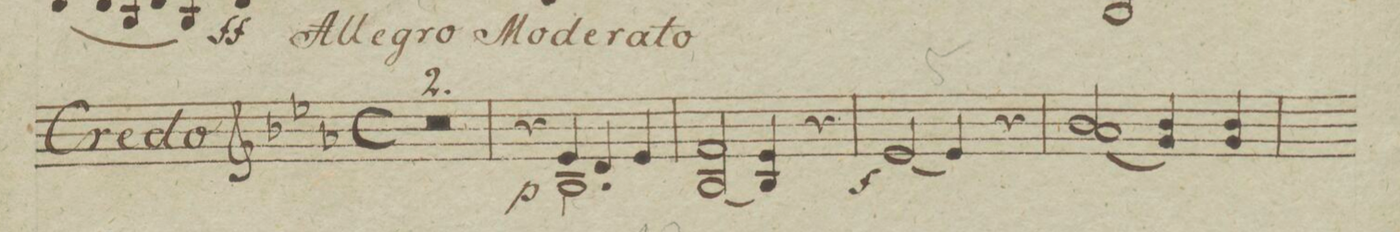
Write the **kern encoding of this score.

**kern	**dynam
*I"Violino Secondo.	*
*clefG2	*
*k[b-e-a-]	*
*met(c)	*
*M4/4	*
0r	.
=2	=2
=3	=3
*^	*
4r	4ryy	p
4e-/	2.B-\	.
4d/	.	.
4e-/	.	.
=4	=4	=4
2f/	(2B-/	.
4e-/	4B-/)	.
4r	4r	.
*v	*v	*
=5	=5
(2e-/	f
4e-/)	.
4r	.
=6	=6
2b-/ (2a-/	.
4b-/ 4g/)	.
4b-/ 4g/	.
=7	=7
*-	*-
